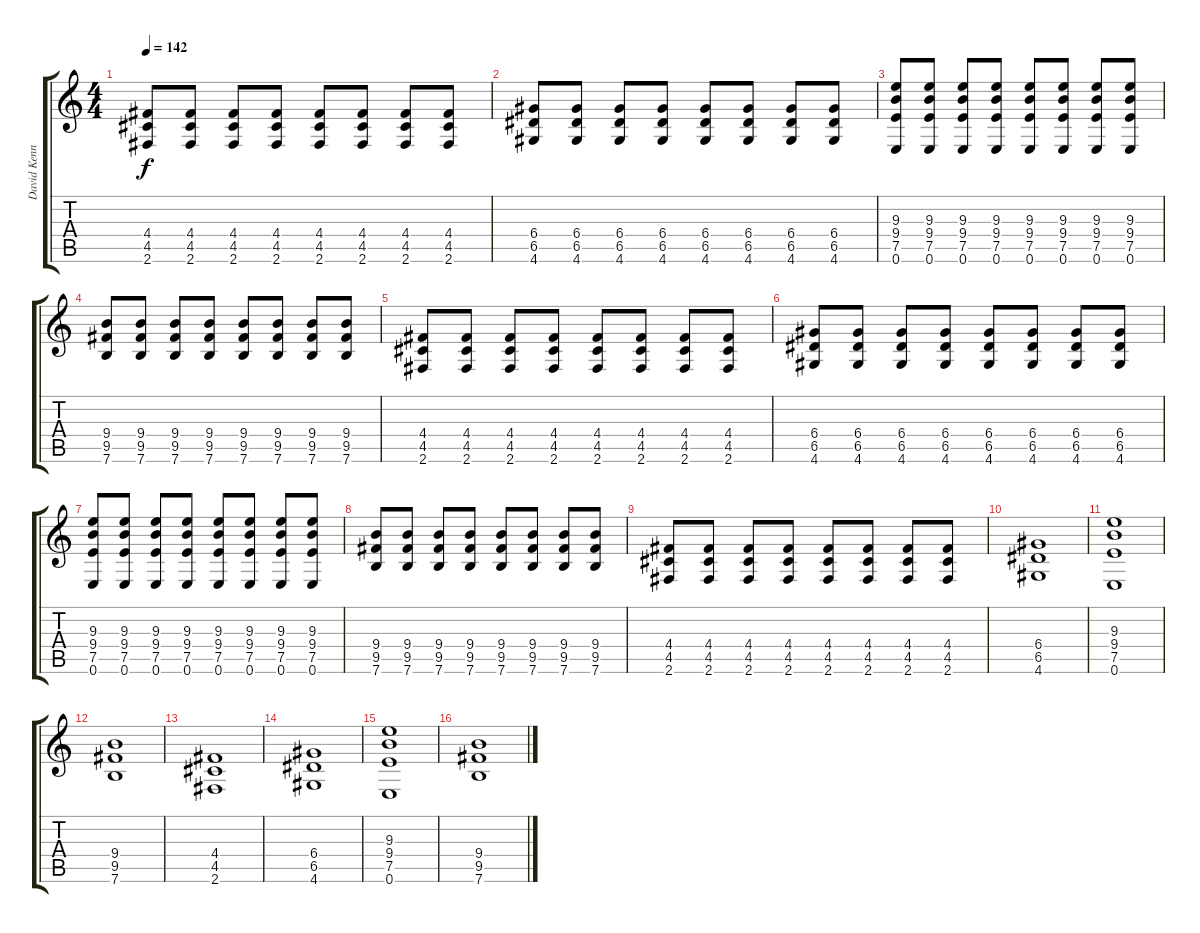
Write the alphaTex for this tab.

\track ("David Kennedy" "David Kenn") {instrument distortionguitar}
\staff {score tabs}
\tuning (E4 B3 G3 D3 A2 E2) {hide}
\ts (4 4)
\tempo 142
\clef g2
\ks c
(4.4 4.5 2.6).8{dy f} (4.4 4.5 2.6).8 (4.4 4.5 2.6).8 (4.4 4.5 2.6).8 (4.4 4.5 2.6).8 (4.4 4.5 2.6).8 (4.4 4.5 2.6).8 (4.4 4.5 2.6).8 |
(6.4 6.5 4.6).8 (6.4 6.5 4.6).8 (6.4 6.5 4.6).8 (6.4 6.5 4.6).8 (6.4 6.5 4.6).8 (6.4 6.5 4.6).8 (6.4 6.5 4.6).8 (6.4 6.5 4.6).8 |
(9.3 9.4 7.5 0.6).8 (9.3 9.4 7.5 0.6).8 (9.3 9.4 7.5 0.6).8 (9.3 9.4 7.5 0.6).8 (9.3 9.4 7.5 0.6).8 (9.3 9.4 7.5 0.6).8 (9.3 9.4 7.5 0.6).8 (9.3 9.4 7.5 0.6).8 |
(9.4 9.5 7.6).8 (9.4 9.5 7.6).8 (9.4 9.5 7.6).8 (9.4 9.5 7.6).8 (9.4 9.5 7.6).8 (9.4 9.5 7.6).8 (9.4 9.5 7.6).8 (9.4 9.5 7.6).8 |
(4.4 4.5 2.6).8 (4.4 4.5 2.6).8 (4.4 4.5 2.6).8 (4.4 4.5 2.6).8 (4.4 4.5 2.6).8 (4.4 4.5 2.6).8 (4.4 4.5 2.6).8 (4.4 4.5 2.6).8 |
(6.4 6.5 4.6).8 (6.4 6.5 4.6).8 (6.4 6.5 4.6).8 (6.4 6.5 4.6).8 (6.4 6.5 4.6).8 (6.4 6.5 4.6).8 (6.4 6.5 4.6).8 (6.4 6.5 4.6).8 |
(9.3 9.4 7.5 0.6).8 (9.3 9.4 7.5 0.6).8 (9.3 9.4 7.5 0.6).8 (9.3 9.4 7.5 0.6).8 (9.3 9.4 7.5 0.6).8 (9.3 9.4 7.5 0.6).8 (9.3 9.4 7.5 0.6).8 (9.3 9.4 7.5 0.6).8 |
(9.4 9.5 7.6).8 (9.4 9.5 7.6).8 (9.4 9.5 7.6).8 (9.4 9.5 7.6).8 (9.4 9.5 7.6).8 (9.4 9.5 7.6).8 (9.4 9.5 7.6).8 (9.4 9.5 7.6).8 |
(4.4 4.5 2.6).8 (4.4 4.5 2.6).8 (4.4 4.5 2.6).8 (4.4 4.5 2.6).8 (4.4 4.5 2.6).8 (4.4 4.5 2.6).8 (4.4 4.5 2.6).8 (4.4 4.5 2.6).8 |
(6.4 6.5 4.6).1 |
(9.3 9.4 7.5 0.6).1 |
(9.4 9.5 7.6).1 |
(4.4 4.5 2.6).1 |
(6.4 6.5 4.6).1 |
(9.3 9.4 7.5 0.6).1 |
(9.4 9.5 7.6).1
